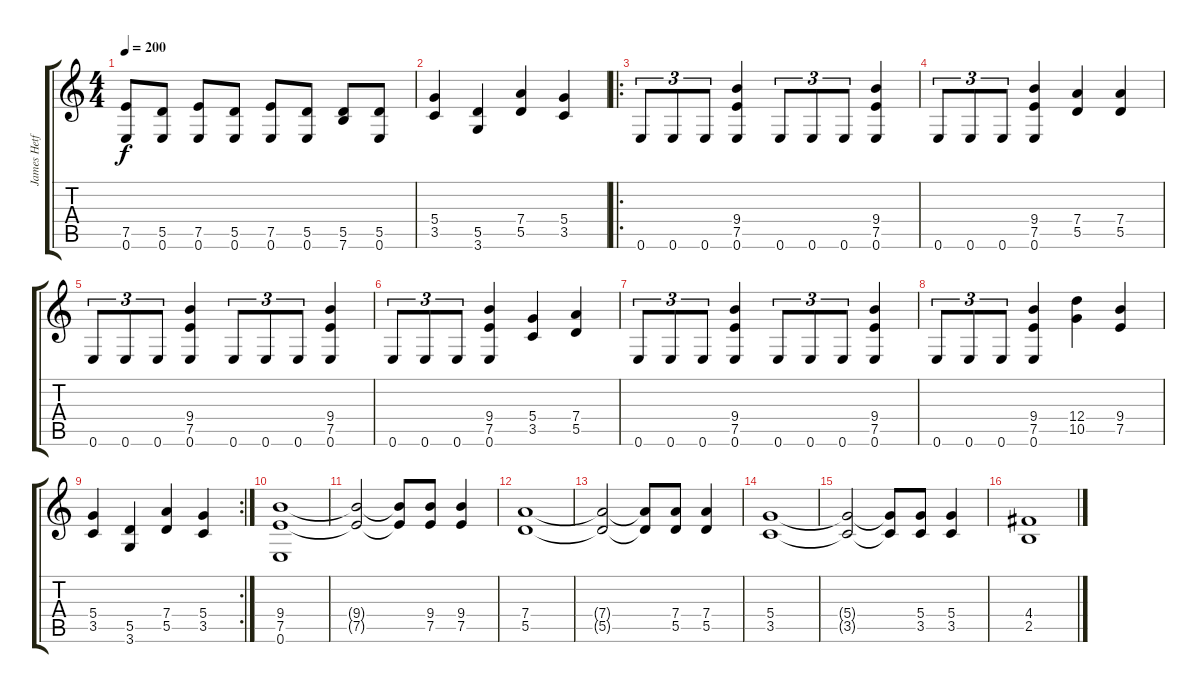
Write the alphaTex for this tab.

\track ("James Hetfield" "James Hetf") {instrument distortionguitar}
\staff {score tabs}
\tuning (E4 B3 G3 D3 A2 E2) {hide}
\ts (4 4)
\tempo 200
\clef g2
\ks c
(7.5 0.6).8{dy f} (5.5 0.6).8 (7.5 0.6).8 (5.5 0.6).8 (7.5 0.6).8 (5.5 0.6).8 (5.5 7.6).8 (5.5 0.6).8 |
(5.4 3.5).4 (5.5 3.6).4 (7.4 5.5).4 (5.4 3.5).4 |
\ro
0.6.8{tu (3 2)} 0.6.8{tu (3 2)} 0.6.8{tu (3 2)} (9.4 7.5 0.6).4 0.6.8{tu (3 2)} 0.6.8{tu (3 2)} 0.6.8{tu (3 2)} (9.4 7.5 0.6).4 |
0.6.8{tu (3 2)} 0.6.8{tu (3 2)} 0.6.8{tu (3 2)} (9.4 7.5 0.6).4 (7.4 5.5).4 (7.4 5.5).4 |
0.6.8{tu (3 2)} 0.6.8{tu (3 2)} 0.6.8{tu (3 2)} (9.4 7.5 0.6).4 0.6.8{tu (3 2)} 0.6.8{tu (3 2)} 0.6.8{tu (3 2)} (9.4 7.5 0.6).4 |
0.6.8{tu (3 2)} 0.6.8{tu (3 2)} 0.6.8{tu (3 2)} (9.4 7.5 0.6).4 (5.4 3.5).4 (7.4 5.5).4 |
0.6.8{tu (3 2)} 0.6.8{tu (3 2)} 0.6.8{tu (3 2)} (9.4 7.5 0.6).4 0.6.8{tu (3 2)} 0.6.8{tu (3 2)} 0.6.8{tu (3 2)} (9.4 7.5 0.6).4 |
0.6.8{tu (3 2)} 0.6.8{tu (3 2)} 0.6.8{tu (3 2)} (9.4 7.5 0.6).4 (12.4 10.5).4 (9.4 7.5).4 |
\rc 2
(5.4 3.5).4 (5.5 3.6).4 (7.4 5.5).4 (5.4 3.5).4 |
(9.4 7.5 0.6).1 |
(9.4{t} 7.5{t}).2 (9.4{t} 7.5{t}).8 (9.4 7.5).8 (9.4 7.5).4 |
(7.4 5.5).1 |
(7.4{t} 5.5{t}).2 (7.4{t} 5.5{t}).8 (7.4 5.5).8 (7.4 5.5).4 |
(5.4 3.5).1 |
(5.4{t} 3.5{t}).2 (5.4{t} 3.5{t}).8 (5.4 3.5).8 (5.4 3.5).4 |
(4.4 2.5).1
